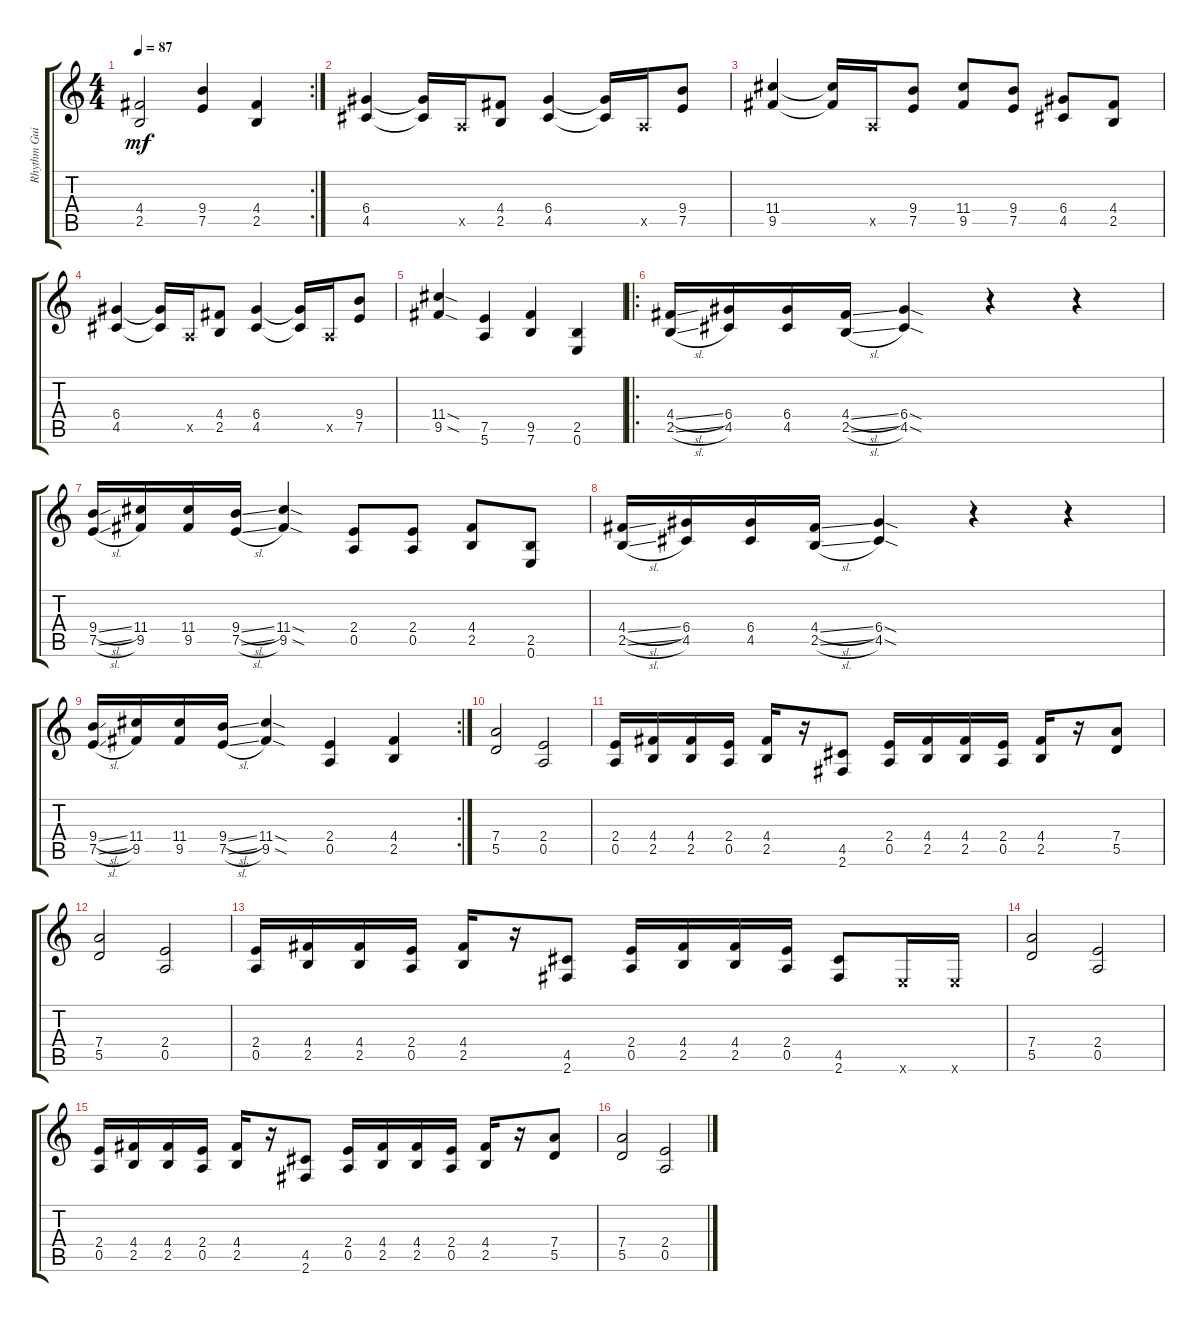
\track ("Rhythm Guitar" "Rhythm Gui") {instrument distortionguitar}
\staff {score tabs}
\tuning (E4 B3 G3 D3 A2 E2) {hide}
\rc 2
\ts (4 4)
\tempo 87
\clef g2
\ks c
(4.4 2.5).2{dy mf} (9.4 7.5).4 (4.4 2.5).4 |
(6.4 4.5).4 (6.4{t} 4.5{t}).16 0.5{x}.16 (4.4 2.5).8 (6.4 4.5).4 (6.4{t} 4.5{t}).16 0.5{x}.16 (9.4 7.5).8 |
(11.4 9.5).4 (11.4{t} 9.5{t}).16 0.5{x}.16 (9.4 7.5).8 (11.4 9.5).8 (9.4 7.5).8 (6.4 4.5).8 (4.4 2.5).8 |
(6.4 4.5).4 (6.4{t} 4.5{t}).16 0.5{x}.16 (4.4 2.5).8 (6.4 4.5).4 (6.4{t} 4.5{t}).16 0.5{x}.16 (9.4 7.5).8 |
(11.4{sod} 9.5{sod}).4 (7.5 5.6).4 (9.5 7.6).4 (2.5 0.6).4 |
\ro
(4.4{sl} 2.5{sl}).16 (6.4 4.5).16 (6.4 4.5).16 (4.4{sl} 2.5{sl}).16 (6.4{sod} 4.5{sod}).4 r.4 r.4 |
(9.4{sl} 7.5{sl}).16 (11.4 9.5).16 (11.4 9.5).16 (9.4{sl} 7.5{sl}).16 (11.4{sod} 9.5{sod}).4 (2.4 0.5).8 (2.4 0.5).8 (4.4 2.5).8 (2.5 0.6).8 |
(4.4{sl} 2.5{sl}).16 (6.4 4.5).16 (6.4 4.5).16 (4.4{sl} 2.5{sl}).16 (6.4{sod} 4.5{sod}).4 r.4 r.4 |
\rc 2
(9.4{sl} 7.5{sl}).16 (11.4 9.5).16 (11.4 9.5).16 (9.4{sl} 7.5{sl}).16 (11.4{sod} 9.5{sod}).4 (2.4 0.5).4 (4.4 2.5).4 |
(7.4 5.5).2 (2.4 0.5).2 |
(2.4 0.5).16 (4.4 2.5).16 (4.4 2.5).16 (2.4 0.5).16 (4.4 2.5).16 r.16 (4.5 2.6).8 (2.4 0.5).16 (4.4 2.5).16 (4.4 2.5).16 (2.4 0.5).16 (4.4 2.5).16 r.16 (7.4 5.5).8 |
(7.4 5.5).2 (2.4 0.5).2 |
(2.4 0.5).16 (4.4 2.5).16 (4.4 2.5).16 (2.4 0.5).16 (4.4 2.5).16 r.16 (4.5 2.6).8 (2.4 0.5).16 (4.4 2.5).16 (4.4 2.5).16 (2.4 0.5).16 (4.5 2.6).8 0.6{x}.16 0.6{x}.16 |
(7.4 5.5).2 (2.4 0.5).2 |
(2.4 0.5).16 (4.4 2.5).16 (4.4 2.5).16 (2.4 0.5).16 (4.4 2.5).16 r.16 (4.5 2.6).8 (2.4 0.5).16 (4.4 2.5).16 (4.4 2.5).16 (2.4 0.5).16 (4.4 2.5).16 r.16 (7.4 5.5).8 |
(7.4 5.5).2 (2.4 0.5).2
